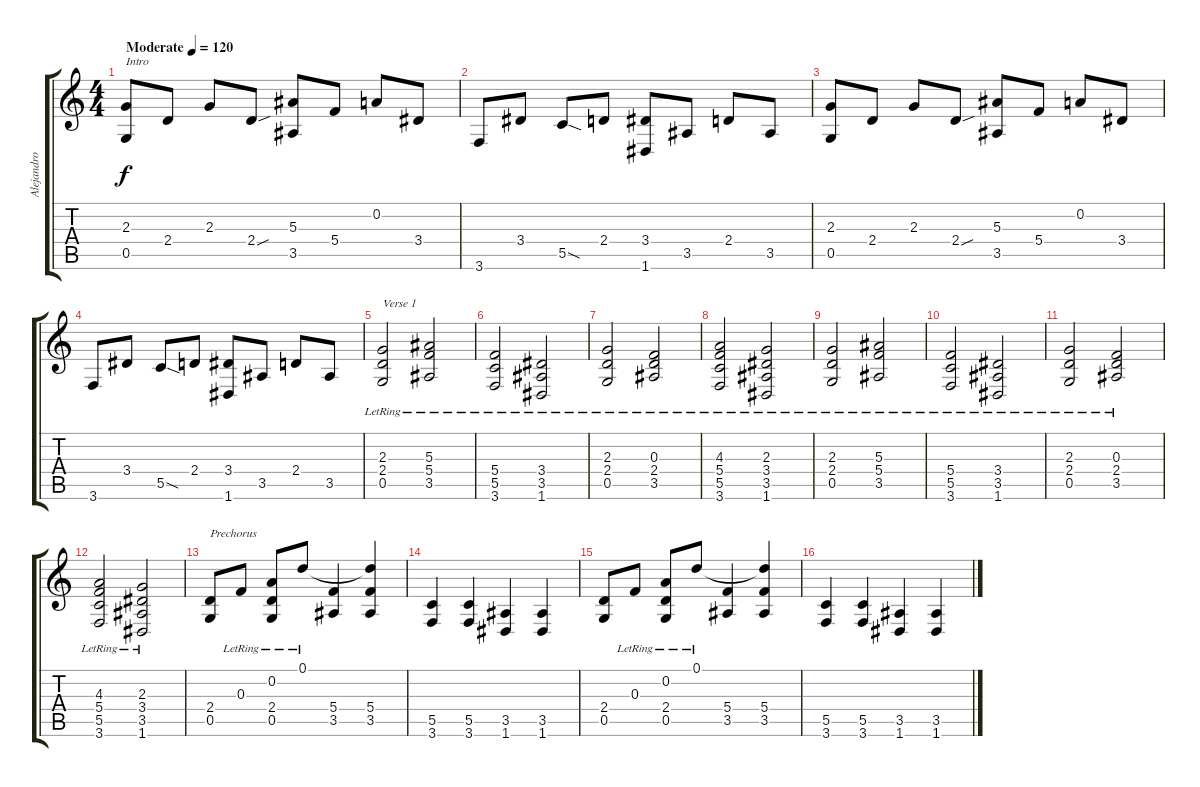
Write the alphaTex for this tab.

\track ("Alejandro Manzano" "Alejandro ") {instrument acousticguitarsteel}
\staff {score tabs}
\tuning (D4 A3 F3 C3 G2 D2) {hide}
\ts (4 4)
\tempo (120 "Moderate")
\clef g2
\ks c
(2.3 0.5).8{txt "Intro" dy f instrument acousticguitarsteel} 2.4.8 2.3.8 2.4{sou}.8 (5.3 3.5).8 5.4.8 0.2.8 3.4.8 |
3.6.8 3.4.8 5.5{sod}.8 2.4.8 (3.4 1.6).8 3.5.8 2.4.8 3.5.8 |
(2.3 0.5).8 2.4.8 2.3.8 2.4{sou}.8 (5.3 3.5).8 5.4.8 0.2.8 3.4.8 |
3.6.8 3.4.8 5.5{sod}.8 2.4.8 (3.4 1.6).8 3.5.8 2.4.8 3.5.8 |
(2.3 2.4{lr} 0.5).2{txt "Verse 1"} (5.3 5.4{lr} 3.5).2 |
(5.4{lr} 5.5 3.6).2 (3.4{lr} 3.5 1.6).2 |
(2.3 2.4{lr} 0.5).2 (0.3 2.4{lr} 3.5).2 |
(4.3 5.4{lr} 5.5 3.6).2 (2.3 3.4{lr} 3.5 1.6).2 |
(2.3 2.4{lr} 0.5).2 (5.3 5.4{lr} 3.5).2 |
(5.4{lr} 5.5 3.6).2 (3.4{lr} 3.5 1.6).2 |
(2.3 2.4{lr} 0.5).2 (0.3 2.4{lr} 3.5).2 |
(4.3 5.4{lr} 5.5 3.6).2 (2.3 3.4{lr} 3.5 1.6).2 |
(2.4 0.5).8{txt "Prechorus"} 0.3{lr}.8 (0.2{lr} 2.4 0.5).8 0.1{lr}.8 (5.4 3.5).4 (0.1{t} 5.4 3.5).4 |
(5.5 3.6).4 (5.5 3.6).4 (3.5 1.6).4 (3.5 1.6).4 |
(2.4 0.5).8 0.3{lr}.8 (0.2{lr} 2.4 0.5).8 0.1{lr}.8 (5.4 3.5).4 (0.1{t} 5.4 3.5).4 |
(5.5 3.6).4 (5.5 3.6).4 (3.5 1.6).4 (3.5 1.6).4
